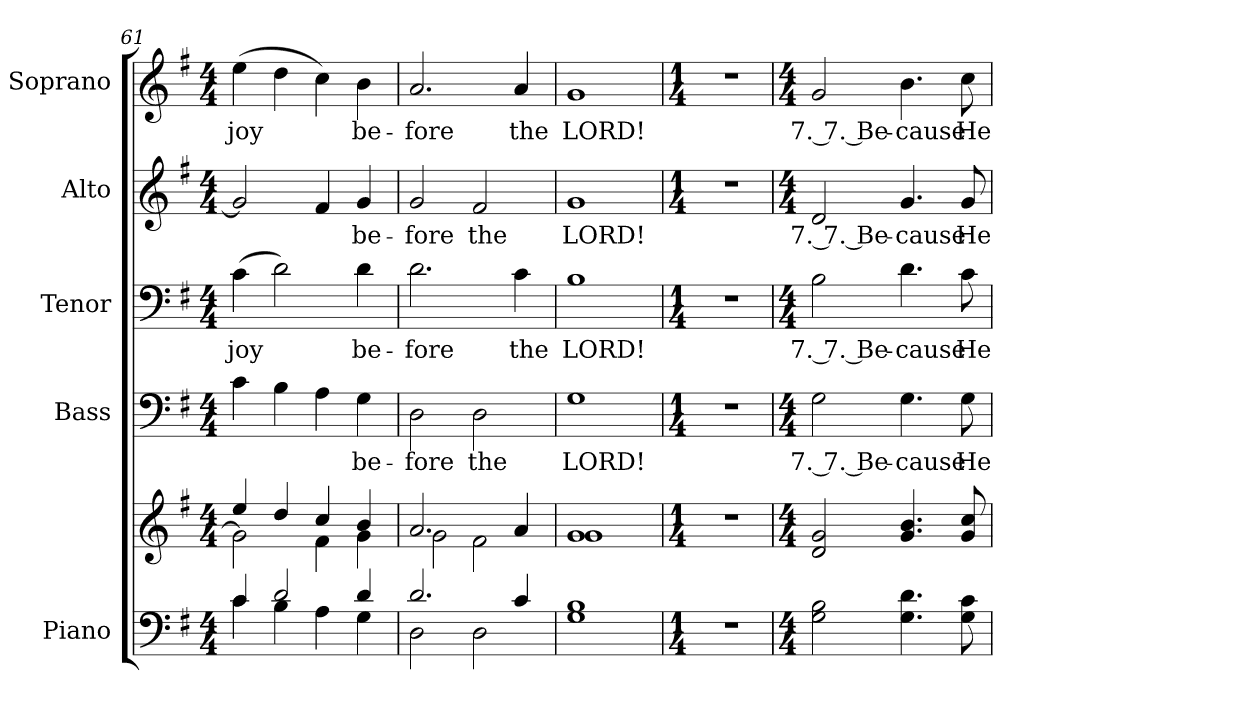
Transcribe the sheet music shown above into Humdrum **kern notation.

**kern	**kern	**kern	**text	**kern	**text	**kern	**text	**kern	**text
*part5	*part5	*part4	*part4	*part3	*part3	*part2	*part2	*part1	*part1
*staff6	*staff5	*staff4	*staff4	*staff3	*staff3	*staff2	*staff2	*staff1	*staff1
*I"Piano	*	*I"Bass	*	*I"Tenor	*	*I"Alto	*	*I"Soprano	*
*I'Pno.	*	*I'B.	*	*I'T.	*	*I'A.	*	*I'S.	*
!!LO:PB:g=z
*clefF4	*clefG2	*clefF4	*	*clefF4	*	*clefG2	*	*clefG2	*
*k[f#]	*k[f#]	*k[f#]	*	*k[f#]	*	*k[f#]	*	*k[f#]	*
*G:	*G:	*G:	*	*G:	*	*G:	*	*G:	*
*M4/4	*M4/4	*M4/4	*	*M4/4	*	*M4/4	*	*M4/4	*
=61	=61	=61	=61	=61	=61	=61	=61	=61	=61
*^	*^	*	*	*	*	*	*	*	*
!	!	!	!	!	!	!	!LO:LY:b:color=#000000	!	!	!	!
!	!	!	!	!	!	!	!	!	!	!	!LO:LY:b:color=#000000
4ci/	4ci\	4eei/	2gi\]	4ci\	.	(4ci\	joy	2gi/]	.	(4eei\	joy
2di/	4Bi\	4ddi/	.	4Bi\	.	2di\)	.	.	.	4ddi\	.
.	4Ai\	4cci/	4f#i\	4Ai\	.	.	.	4f#i/	.	4cci\)	.
!	!	!	!	!	!LO:LY:b:color=#000000	!	!	!	!	!	!
!	!	!	!	!	!	!	!LO:LY:b:color=#000000	!	!	!	!
!	!	!	!	!	!	!	!	!	!LO:LY:b:color=#000000	!	!
!	!	!	!	!	!	!	!	!	!	!	!LO:LY:b:color=#000000
4di/	4Gi\	4bi/	4gi\	4Gi\	be-	4di\	be-	4gi/	be-	4bi\	be-
=62	=62	=62	=62	=62	=62	=62	=62	=62	=62	=62	=62
!	!	!	!	!	!LO:LY:b:color=#000000	!	!	!	!	!	!
!	!	!	!	!	!	!	!LO:LY:b:color=#000000	!	!	!	!
!	!	!	!	!	!	!	!	!	!LO:LY:b:color=#000000	!	!
!	!	!	!	!	!	!	!	!	!	!	!LO:LY:b:color=#000000
2.di/	2Di\	2.ai/	2gi\	2Di\	-fore	2.di\	-fore	2gi/	-fore	2.ai/	-fore
!	!	!	!	!	!LO:LY:b:color=#000000	!	!	!	!	!	!
!	!	!	!	!	!	!	!	!	!LO:LY:b:color=#000000	!	!
.	2Di\	.	2f#i\	2Di\	the	.	.	2f#i/	the	.	.
!	!	!	!	!	!	!	!LO:LY:b:color=#000000	!	!	!	!
!	!	!	!	!	!	!	!	!	!	!	!LO:LY:b:color=#000000
4ci/	.	4ai/	.	.	.	4ci\	the	.	.	4ai/	the
=63	=63	=63	=63	=63	=63	=63	=63	=63	=63	=63	=63
!	!	!	!	!	!LO:LY:b:color=#000000	!	!	!	!	!	!
!	!	!	!	!	!	!	!LO:LY:b:color=#000000	!	!	!	!
!	!	!	!	!	!	!	!	!	!LO:LY:b:color=#000000	!	!
!	!	!	!	!	!	!	!	!	!	!	!LO:LY:b:color=#000000
1Bi	1Gi	1gi	1gi	1Gi	LORD!	1Bi	LORD!	1gi	LORD!	1gi	LORD!
*v	*v	*	*	*	*	*	*	*	*	*	*
*	*v	*v	*	*	*	*	*	*	*	*
=64	=64	=64	=64	=64	=64	=64	=64	=64	=64
*M1/4	*M1/4	*M1/4	*	*M1/4	*	*M1/4	*	*M1/4	*
*^	*^	*	*	*	*	*	*	*	*
!LO:N:vis=1	!	!LO:N:vis=1	!	!LO:N:vis=1	!	!LO:N:vis=1	!	!LO:N:vis=1	!	!LO:N:vis=1	!
*v	*v	*	*	*	*	*	*	*	*	*	*
*	*v	*v	*	*	*	*	*	*	*	*
4r	4r	4r	.	4r	.	4r	.	4r	.
!!LO:PB:g=z
=65	=65	=65	=65	=65	=65	=65	=65	=65	=65
*M4/4	*M4/4	*M4/4	*	*M4/4	*	*M4/4	*	*M4/4	*
!	!	!	!LO:LY:b:color=#000000	!	!	!	!	!	!
!	!	!	!	!	!LO:LY:b:color=#000000	!	!	!	!
!	!	!	!	!	!	!	!LO:LY:b:color=#000000	!	!
!	!	!	!	!	!	!	!	!	!LO:LY:b:color=#000000
2Gi\ 2Bi	2di/ 2gi	2Gi\	7. 7. Be-	2Bi\	7. 7. Be-	2di/	7. 7. Be-	2gi/	7. 7. Be-
!	!	!	!LO:LY:b:color=#000000	!	!	!	!	!	!
!	!	!	!	!	!LO:LY:b:color=#000000	!	!	!	!
!	!	!	!	!	!	!	!LO:LY:b:color=#000000	!	!
!	!	!	!	!	!	!	!	!	!LO:LY:b:color=#000000
4.Gi\ 4.di	4.gi/ 4.bi	4.Gi\	-cause	4.di\	-cause	4.gi/	-cause	4.bi\	-cause
!	!	!	!LO:LY:b:color=#000000	!	!	!	!	!	!
!	!	!	!	!	!LO:LY:b:color=#000000	!	!	!	!
!	!	!	!	!	!	!	!LO:LY:b:color=#000000	!	!
!	!	!	!	!	!	!	!	!	!LO:LY:b:color=#000000
8Gi\ 8ci	8gi/ 8cci	8Gi\	He	8ci\	He	8gi/	He	8cci\	He
=	=	=	=	=	=	=	=	=	=
*-	*-	*-	*-	*-	*-	*-	*-	*-	*-
